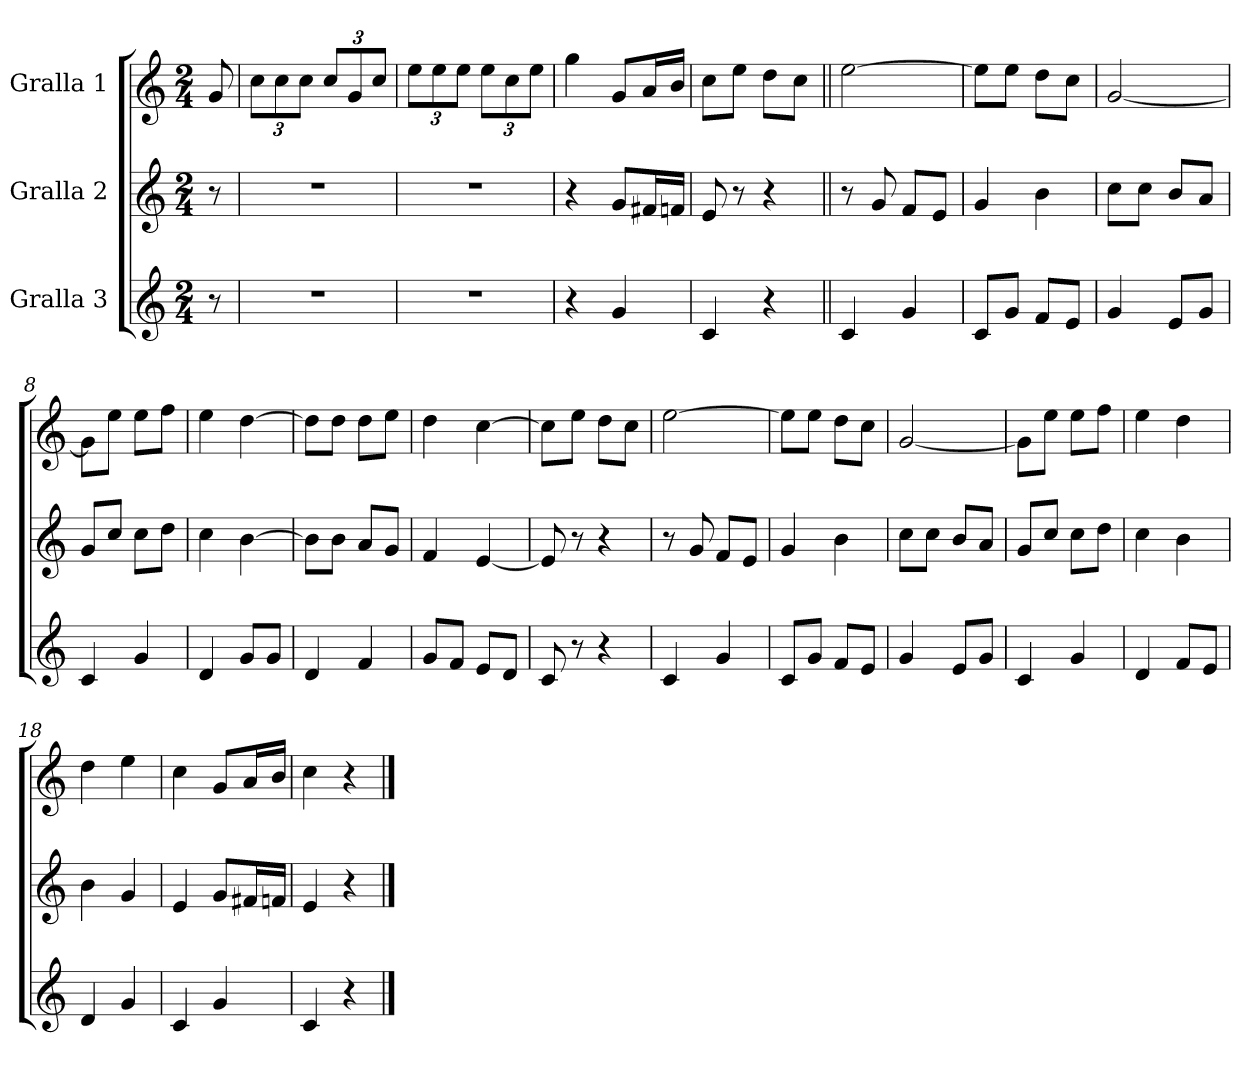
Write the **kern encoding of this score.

**kern	**kern	**kern
*part3	*part2	*part1
*staff3	*staff2	*staff1
*I"Gralla 3	*I"Gralla 2	*I"Gralla 1
*clefG2	*clefG2	*clefG2
*k[]	*k[]	*k[]
*M2/4	*M2/4	*M2/4
*MM120	*MM120	*MM120
=	=	=
8r	8r	8g/
=1	=1	=1
*	*	*Xbrackettup
2r	2r	12cc\L
.	.	12cc\
.	.	12cc\J
.	.	12cc/L
.	.	12g/
.	.	12cc/J
=2	=2	=2
2r	2r	12ee\L
.	.	12ee\
.	.	12ee\J
.	.	12ee\L
.	.	12cc\
.	.	12ee\J
=3	=3	=3
4r	4r	4gg\
4g/	8g/L	8g/L
.	16f#X/L	16a/L
.	16fn/JJ	16b/JJ
=4	=4	=4
4c/	8e/	8cc\L
.	8r	8ee\J
4r	4r	8dd\L
.	.	8cc\J
=5||	=5||	=5||
4c/	8r	[2ee\
.	8g/	.
4g/	8f/L	.
.	8e/J	.
=6	=6	=6
8c/L	4g/	8ee\L]
8g/J	.	8ee\J
8f/L	4b\	8dd\L
8e/J	.	8cc\J
!!LO:LB:g=z
=7	=7	=7
4g/	8cc\L	[2g/
.	8cc\J	.
8e/L	8b/L	.
8g/J	8a/J	.
=8	=8	=8
4c/	8g/L	8g\L]
.	8cc/J	8ee\J
4g/	8cc\L	8ee\L
.	8dd\J	8ff\J
=9	=9	=9
4d/	4cc\	4ee\
8g/L	[4b\	[4dd\
8g/J	.	.
=10	=10	=10
4d/	8b\L]	8dd\L]
.	8b\J	8dd\J
4f/	8a/L	8dd\L
.	8g/J	8ee\J
=11	=11	=11
8g/L	4f/	4dd\
8f/J	.	.
8e/L	[4e/	[4cc\
8d/J	.	.
=12	=12	=12
8c/	8e/]	8cc\L]
8r	8r	8ee\J
4r	4r	8dd\L
.	.	8cc\J
=13	=13	=13
4c/	8r	[2ee\
.	8g/	.
4g/	8f/L	.
.	8e/J	.
!!LO:LB:g=z
=14	=14	=14
8c/L	4g/	8ee\L]
8g/J	.	8ee\J
8f/L	4b\	8dd\L
8e/J	.	8cc\J
=15	=15	=15
4g/	8cc\L	[2g/
.	8cc\J	.
8e/L	8b/L	.
8g/J	8a/J	.
=16	=16	=16
4c/	8g/L	8g\L]
.	8cc/J	8ee\J
4g/	8cc\L	8ee\L
.	8dd\J	8ff\J
=17	=17	=17
4d/	4cc\	4ee\
8f/L	4b\	4dd\
8e/J	.	.
=18	=18	=18
4d/	4b\	4dd\
4g/	4g/	4ee\
=19	=19	=19
4c/	4e/	4cc\
4g/	8g/L	8g/L
.	16f#X/L	16a/L
.	16fn/JJ	16b/JJ
=20	=20	=20
4c/	4e/	4cc\
4r	4r	4r
==	==	==
*-	*-	*-
